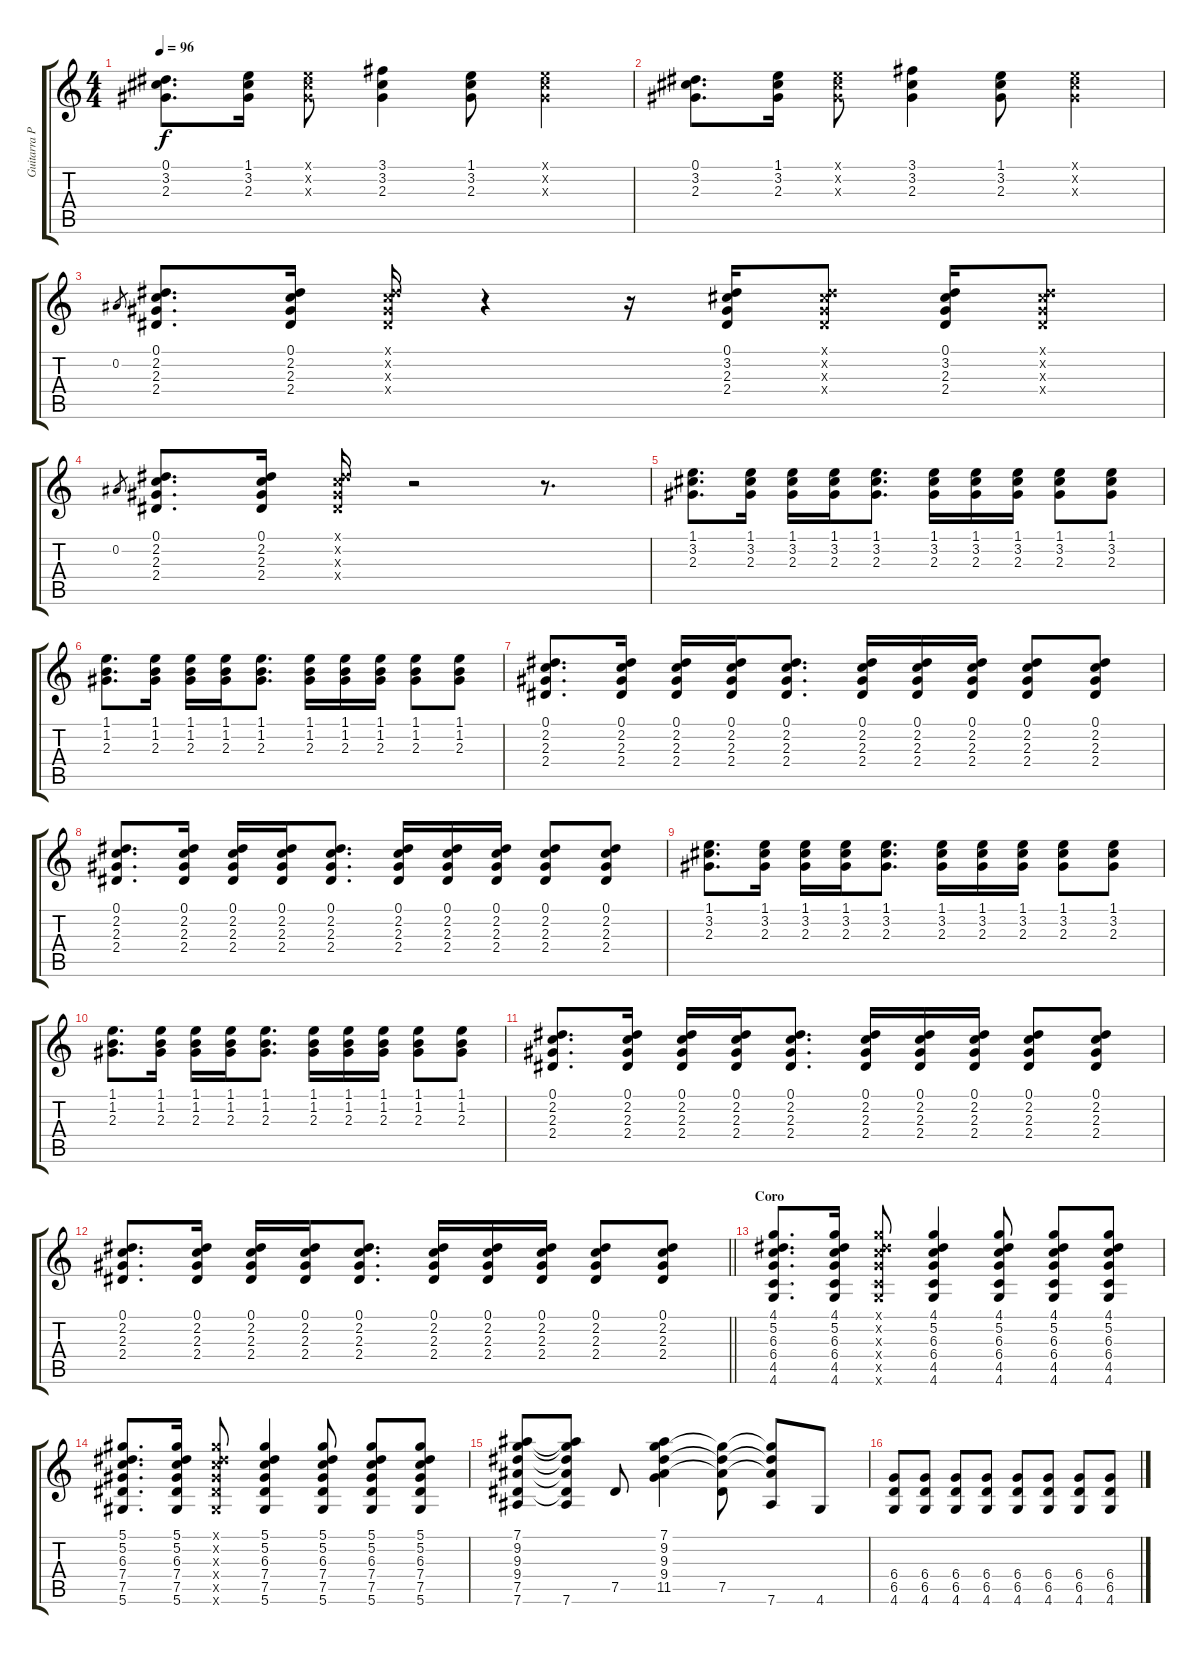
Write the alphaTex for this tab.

\track ("Guitarra Principal" "Guitarra P") {instrument acousticguitarsteel}
\staff {score tabs}
\tuning (Eb4 Bb3 Gb3 Db3 Ab2 Eb2) {hide}
\ts (4 4)
\tempo 96
\clef g2
\ks c
(0.1 3.2 2.3).8{d dy f} (1.1 3.2 2.3).16 (1.1{x} 3.2{x} 2.3{x}).8 (3.1 3.2 2.3).4 (1.1 3.2 2.3).8 (1.1{x} 3.2{x} 2.3{x}).4 |
(0.1 3.2 2.3).8{d} (1.1 3.2 2.3).16 (1.1{x} 3.2{x} 2.3{x}).8 (3.1 3.2 2.3).4 (1.1 3.2 2.3).8 (1.1{x} 3.2{x} 2.3{x}).4 |
0.2.8{gr} (0.1 2.2 2.3 2.4).8{d} (0.1 2.2 2.3 2.4).16 (0.1{x} 2.2{x} 2.3{x} 2.4{x}).16 r.4 r.16 (0.1 3.2 2.3 2.4).16 (0.1{x} 3.2{x} 2.3{x} 2.4{x}).8 (0.1 3.2 2.3 2.4).16 (0.1{x} 3.2{x} 2.3{x} 2.4{x}).8 |
0.2.8{gr} (0.1 2.2 2.3 2.4).8{d} (0.1 2.2 2.3 2.4).16 (0.1{x} 2.2{x} 2.3{x} 2.4{x}).16 r.2 r.8{d} |
(1.1 3.2 2.3).8{d volume 12} (1.1 3.2 2.3).16 (1.1 3.2 2.3).16 (1.1 3.2 2.3).16 (1.1 3.2 2.3).8{d} (1.1 3.2 2.3).16 (1.1 3.2 2.3).16 (1.1 3.2 2.3).16 (1.1 3.2 2.3).8 (1.1 3.2 2.3).8 |
(1.1 1.2 2.3).8{d} (1.1 1.2 2.3).16 (1.1 1.2 2.3).16 (1.1 1.2 2.3).16 (1.1 1.2 2.3).8{d} (1.1 1.2 2.3).16 (1.1 1.2 2.3).16 (1.1 1.2 2.3).16 (1.1 1.2 2.3).8 (1.1 1.2 2.3).8 |
(0.1 2.2 2.3 2.4).8{d} (0.1 2.2 2.3 2.4).16 (0.1 2.2 2.3 2.4).16 (0.1 2.2 2.3 2.4).16 (0.1 2.2 2.3 2.4).8{d} (0.1 2.2 2.3 2.4).16 (0.1 2.2 2.3 2.4).16 (0.1 2.2 2.3 2.4).16 (0.1 2.2 2.3 2.4).8 (0.1 2.2 2.3 2.4).8 |
(0.1 2.2 2.3 2.4).8{d} (0.1 2.2 2.3 2.4).16 (0.1 2.2 2.3 2.4).16 (0.1 2.2 2.3 2.4).16 (0.1 2.2 2.3 2.4).8{d} (0.1 2.2 2.3 2.4).16 (0.1 2.2 2.3 2.4).16 (0.1 2.2 2.3 2.4).16 (0.1 2.2 2.3 2.4).8 (0.1 2.2 2.3 2.4).8 |
(1.1 3.2 2.3).8{d} (1.1 3.2 2.3).16 (1.1 3.2 2.3).16 (1.1 3.2 2.3).16 (1.1 3.2 2.3).8{d} (1.1 3.2 2.3).16 (1.1 3.2 2.3).16 (1.1 3.2 2.3).16 (1.1 3.2 2.3).8 (1.1 3.2 2.3).8 |
(1.1 1.2 2.3).8{d} (1.1 1.2 2.3).16 (1.1 1.2 2.3).16 (1.1 1.2 2.3).16 (1.1 1.2 2.3).8{d} (1.1 1.2 2.3).16 (1.1 1.2 2.3).16 (1.1 1.2 2.3).16 (1.1 1.2 2.3).8 (1.1 1.2 2.3).8 |
(0.1 2.2 2.3 2.4).8{d} (0.1 2.2 2.3 2.4).16 (0.1 2.2 2.3 2.4).16 (0.1 2.2 2.3 2.4).16 (0.1 2.2 2.3 2.4).8{d} (0.1 2.2 2.3 2.4).16 (0.1 2.2 2.3 2.4).16 (0.1 2.2 2.3 2.4).16 (0.1 2.2 2.3 2.4).8 (0.1 2.2 2.3 2.4).8 |
\barLineRight lightlight
(0.1 2.2 2.3 2.4).8{d} (0.1 2.2 2.3 2.4).16 (0.1 2.2 2.3 2.4).16 (0.1 2.2 2.3 2.4).16 (0.1 2.2 2.3 2.4).8{d} (0.1 2.2 2.3 2.4).16 (0.1 2.2 2.3 2.4).16 (0.1 2.2 2.3 2.4).16 (0.1 2.2 2.3 2.4).8 (0.1 2.2 2.3 2.4).8 |
\section ("" "Coro")
(4.1 5.2 6.3 6.4 4.5 4.6).8{d} (4.1 5.2 6.3 6.4 4.5 4.6).16 (4.1{x} 5.2{x} 6.3{x} 6.4{x} 4.5{x} 4.6{x}).8 (4.1 5.2 6.3 6.4 4.5 4.6).4 (4.1 5.2 6.3 6.4 4.5 4.6).8 (4.1 5.2 6.3 6.4 4.5 4.6).8 (4.1 5.2 6.3 6.4 4.5 4.6).8 |
(5.1 5.2 6.3 7.4 7.5 5.6).8{d} (5.1 5.2 6.3 7.4 7.5 5.6).16 (5.1{x} 5.2{x} 6.3{x} 7.4{x} 7.5{x} 5.6{x}).8 (5.1 5.2 6.3 7.4 7.5 5.6).4 (5.1 5.2 6.3 7.4 7.5 5.6).8 (5.1 5.2 6.3 7.4 7.5 5.6).8 (5.1 5.2 6.3 7.4 7.5 5.6).8 |
(7.1 9.2 9.3 9.4 7.5 7.6).8 (7.1{t} 9.2{t} 9.3{t} 9.4{t} 7.5{t} 7.6).8 7.5.8 (7.1 9.2 9.3 9.4 11.5).4 (9.2{t} 9.3{t} 9.4{t} 7.5).8 (9.2{t} 9.3{t} 9.4{t} 7.6).8 4.6.8 |
(6.4 6.5 4.6).8 (6.4 6.5 4.6).8 (6.4 6.5 4.6).8 (6.4 6.5 4.6).8 (6.4 6.5 4.6).8 (6.4 6.5 4.6).8 (6.4 6.5 4.6).8 (6.4 6.5 4.6).8
